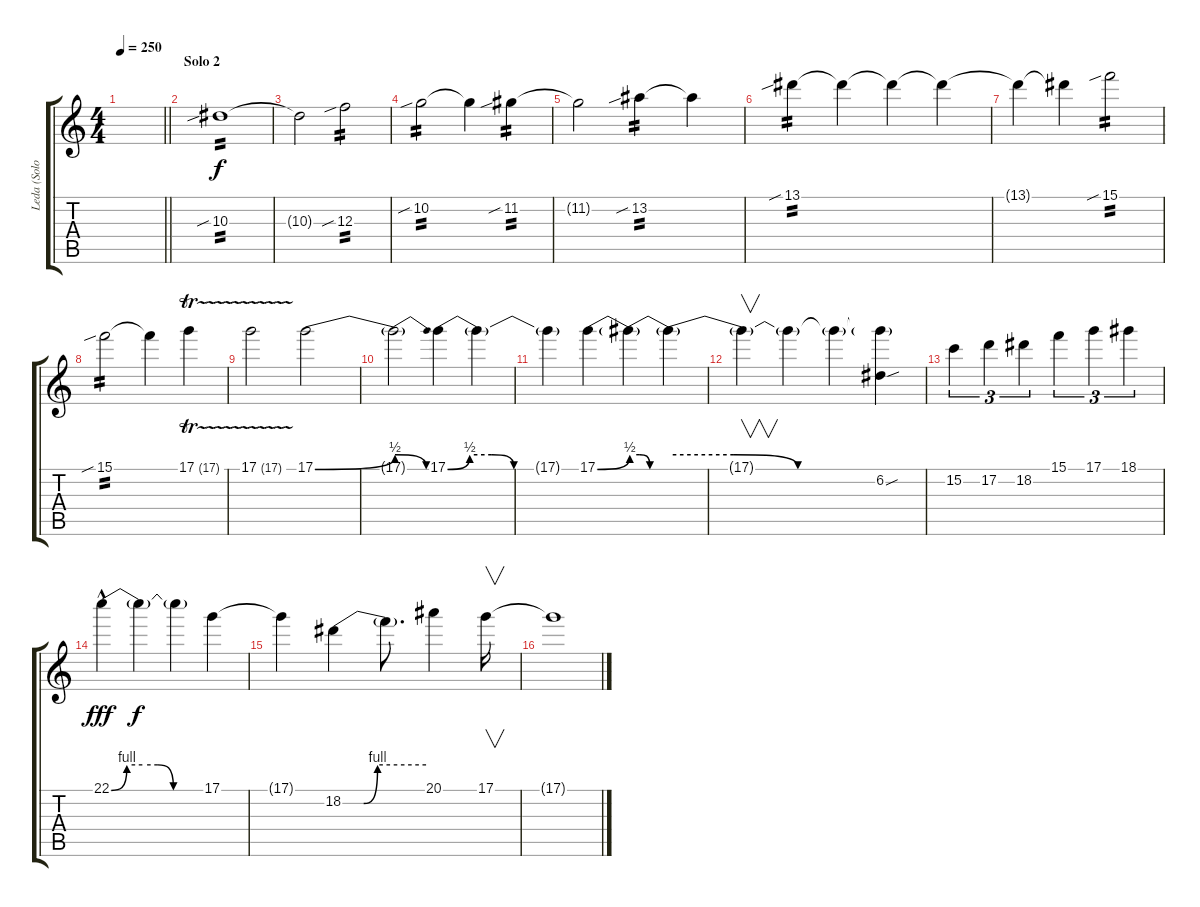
\track ("Leda (Solo 2)" "Leda (Solo") {instrument overdrivenguitar}
\staff {score tabs}
\tuning (D4 A3 F3 C3 G2 C2) {hide}
\ts (4 4)
\tempo 250
\clef g2
\barLineRight lightlight
\ks c
|
\section ("" "Solo 2")
10.3{sib}.1{tp 2} |
10.3{t}.2 12.3{sib}.2{tp 2} |
10.2{sib}.2{tp 2} 10.2{t}.4 11.2{sib}.4{tp 2} |
11.2{t}.2 13.2{sib}.4{tp 2} 13.2{t}.4 |
13.1{sib}.4{tp 2} 13.1{t}.4 13.1{t}.4 13.1{t}.4 |
13.1{t}.4 13.1{t}.4 15.1{sib}.2{tp 2} |
15.1{sib}.2{tp 2} 15.1{t}.4 17.1{tr (17 16)}.4 |
17.1{tr (17 16)}.2 17.1{be (bend 0 0 60 2)}.2 |
17.1{be (release 0 2 60 0) t}.2 17.1{be (custom 0 0 10 2 20 2 30 0 60 0)}.4 17.1{t}.4 |
17.1{t}.4 17.1{be (bend 0 0 60 2)}.4 17.1{be (custom 0 2 15 2 30 0 60 0) t}.4 17.1{be (custom 0 2 15 2 30 0 60 0) t}.4 |
17.1{t}.4{v} 17.1{t}.4 17.1{t}.4 (17.1{t} 6.2{sou}).4 |
15.2.4{tu (3 2)} 17.2.4{tu (3 2)} 18.2.4{tu (3 2)} 15.1.4{tu (3 2)} 17.1.4{tu (3 2)} 18.1.4{tu (3 2)} |
22.1{be (custom 0 0 10 4 20 4 30 4 40 0 60 0) hac}.4{dy fff} 22.1{t}.4{dy f} 22.1{t}.4 17.1.4 |
17.1{t}.4 18.2{be (custom 0 0 15 0 25 4 60 4)}.4 18.2{t}.8{d} 20.1.4 17.1.16{v} |
17.1{t}.1
